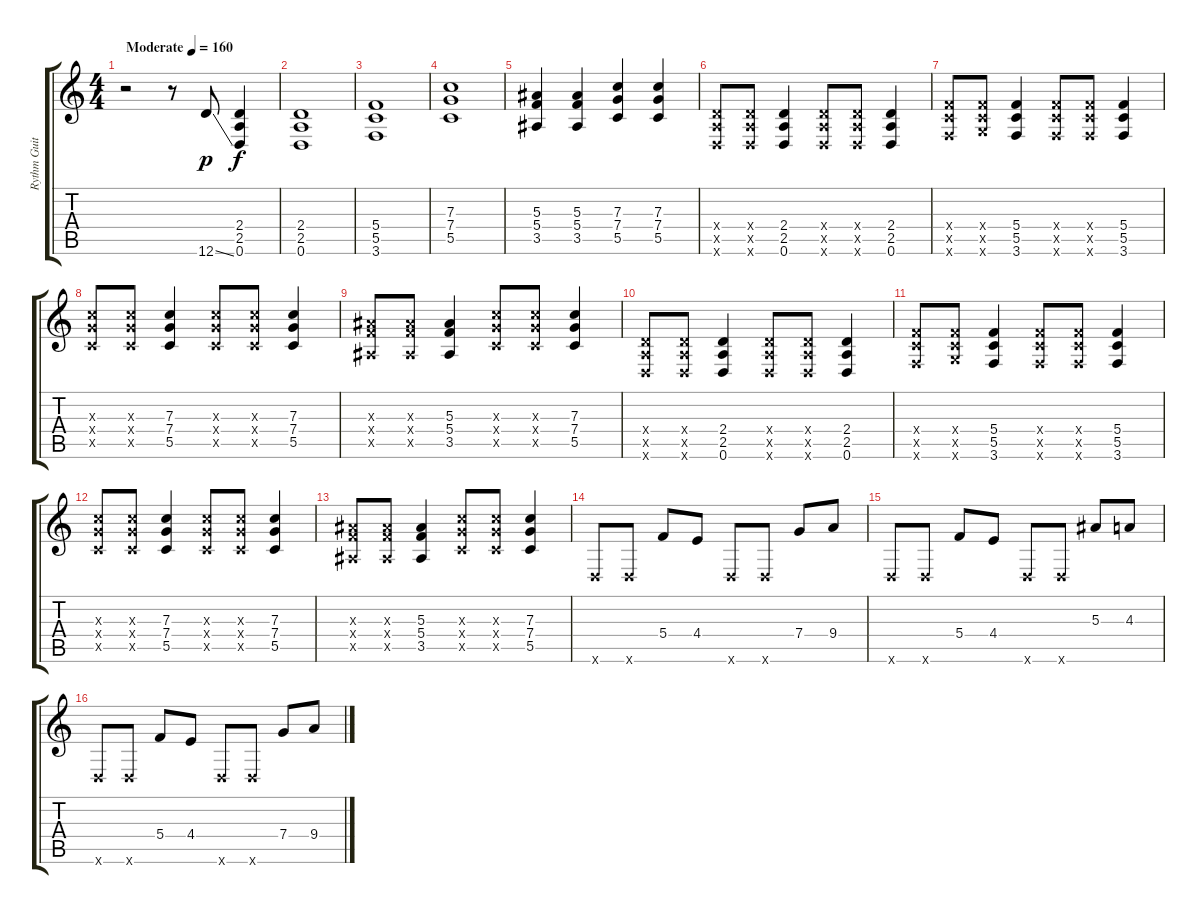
\track ("Rythm Guitar" "Rythm Guit") {instrument distortionguitar}
\staff {score tabs}
\tuning (D4 A3 F3 C3 G2 D2) {hide}
\ts (4 4)
\tempo (160 "Moderate")
\clef g2
\ks c
r.2{dy p instrument distortionguitar} r.8 12.6{ss}.8 (2.4 2.5 0.6).4{dy f} |
(2.4 2.5 0.6).1 |
(5.4 5.5 3.6).1 |
(7.3 7.4 5.5).1 |
(5.3 5.4 3.5).4 (5.3 5.4 3.5).4 (7.3 7.4 5.5).4 (7.3 7.4 5.5).4 |
(2.4{x} 2.5{x} 0.6{x}).8 (2.4{x} 2.5{x} 0.6{x}).8 (2.4 2.5 0.6).4 (2.4{x} 2.5{x} 0.6{x}).8 (2.4{x} 2.5{x} 0.6{x}).8 (2.4 2.5 0.6).4 |
(5.4{x} 5.5{x} 3.6{x}).8 (5.4{x} 5.5{x} 5.6{x}).8 (5.4 5.5 3.6).4 (5.4{x} 5.5{x} 3.6{x}).8 (5.4{x} 5.5{x} 3.6{x}).8 (5.4 5.5 3.6).4 |
(7.3{x} 7.4{x} 5.5{x}).8 (7.3{x} 7.4{x} 5.5{x}).8 (7.3 7.4 5.5).4 (7.3{x} 7.4{x} 5.5{x}).8 (7.3{x} 7.4{x} 5.5{x}).8 (7.3 7.4 5.5).4 |
(5.3{x} 5.4{x} 3.5{x}).8 (5.3{x} 5.4{x} 3.5{x}).8 (5.3 5.4 3.5).4 (7.3{x} 7.4{x} 5.5{x}).8 (7.3{x} 7.4{x} 5.5{x}).8 (7.3 7.4 5.5).4 |
(2.4{x} 2.5{x} 0.6{x}).8 (2.4{x} 2.5{x} 0.6{x}).8 (2.4 2.5 0.6).4 (2.4{x} 2.5{x} 0.6{x}).8 (2.4{x} 2.5{x} 0.6{x}).8 (2.4 2.5 0.6).4 |
(5.4{x} 5.5{x} 3.6{x}).8 (5.4{x} 5.5{x} 5.6{x}).8 (5.4 5.5 3.6).4 (5.4{x} 5.5{x} 3.6{x}).8 (5.4{x} 5.5{x} 3.6{x}).8 (5.4 5.5 3.6).4 |
(7.3{x} 7.4{x} 5.5{x}).8 (7.3{x} 7.4{x} 5.5{x}).8 (7.3 7.4 5.5).4 (7.3{x} 7.4{x} 5.5{x}).8 (7.3{x} 7.4{x} 5.5{x}).8 (7.3 7.4 5.5).4 |
(5.3{x} 5.4{x} 3.5{x}).8 (5.3{x} 5.4{x} 3.5{x}).8 (5.3 5.4 3.5).4 (7.3{x} 7.4{x} 5.5{x}).8 (7.3{x} 7.4{x} 5.5{x}).8 (7.3 7.4 5.5).4 |
0.6{x}.8 0.6{x}.8 5.4.8 4.4.8 0.6{x}.8 0.6{x}.8 7.4.8 9.4.8 |
0.6{x}.8 0.6{x}.8 5.4.8 4.4.8 0.6{x}.8 0.6{x}.8 5.3.8 4.3.8 |
0.6{x}.8 0.6{x}.8 5.4.8 4.4.8 0.6{x}.8 0.6{x}.8 7.4.8 9.4.8
